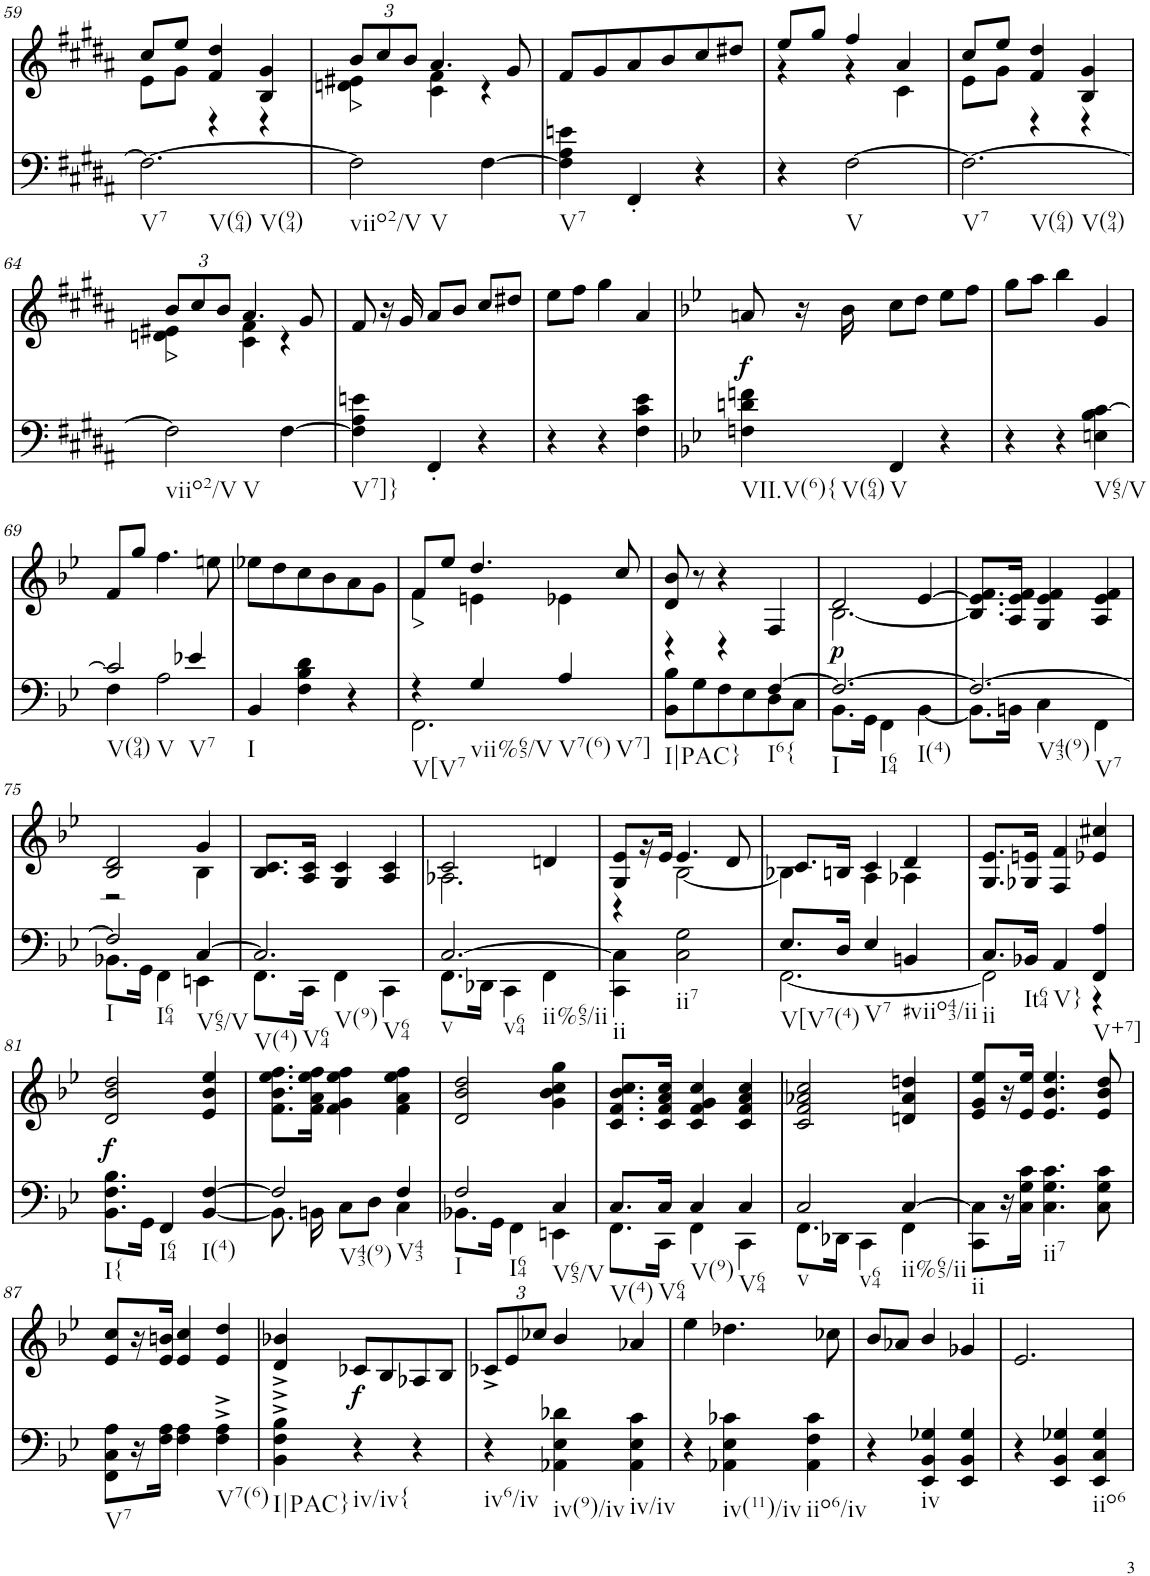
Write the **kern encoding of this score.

**kern	**kern	**text	**dynam
*part2	*part1	*part1	*part1
*staff2	*staff1	*staff1	*staff1
*I"Piano	*I"Piano	*	*
*I'Pno	*I'Pno	*	*
!!LO:PB:g=z
*clefF4	*clefG2	*	*
*k[f#c#g#d#a#]	*k[f#c#g#d#a#]	*	*
*M3/4	*M3/4	*	*
=59	=59	=59	=59
*	*^	*	*
!LO:TX:b:t=V7	!	!	!	!
!LO:TX:b:t=V(64)	!	!	!	!
!LO:TX:b:t=V(94)	!	!	!	!
2.F#\_	8cc#/L	8e\L	.	.
.	8ee/J	8g#\J	.	.
.	4f#/ 4dd#/	4r	.	.
.	4B/ 4g#/	4r	.	.
=60	=60	=60	=60	=60
*	*Xbrackettup	*	*	*
!LO:TX:b:t=viio2/V	!	!	!	!
!LO:TX:b:t=V	!	!	!	!
!	!	!	!LO:LY:b	!
2F#\]	12b/L	4dn\ 4e#X\	>	.
.	12cc#/	.	.	.
.	12b/J	.	.	.
.	4.a#/	4c#\ 4f#\	.	.
[4F#\	.	4r	.	.
.	8g#/	.	.	.
*	*v	*v	*	*
=61	=61	=61	=61
!LO:TX:b:t=V7	!	!	!
4F#\] 4A#\ 4en\	8f#/L	.	.
.	8g#/	.	.
4FF#'/	8a#/	.	.
.	8b/	.	.
4r	8cc#/	.	.
.	8dd#X/J	.	.
=62	=62	=62	=62
*	*^	*	*
4r	8ee/L	4r	.	.
.	8gg#/J	.	.	.
!LO:TX:b:t=V	!	!	!	!
[2F#\	4ff#/	4r	.	.
.	4a#/	4c#\	.	.
=63	=63	=63	=63	=63
!LO:TX:b:t=V7	!	!	!	!
!LO:TX:b:t=V(64)	!	!	!	!
!LO:TX:b:t=V(94)	!	!	!	!
2.F#\_	8cc#/L	8e\L	.	.
.	8ee/J	8g#\J	.	.
.	4f#/ 4dd#/	4r	.	.
.	4B/ 4g#/	4r	.	.
!!LO:LB:g=z	!!
=64	=64	=64	=64	=64
!LO:TX:b:t=viio2/V	!	!	!	!
!LO:TX:b:t=V	!	!	!	!
!	!	!	!LO:LY:b	!
2F#\]	12b/L	4dn\ 4e#X\	>	.
.	12cc#/	.	.	.
.	12b/J	.	.	.
.	4.a#/	4c#\ 4f#\	.	.
[4F#\	.	4r	.	.
.	8g#/	.	.	.
*	*v	*v	*	*
=65	=65	=65	=65
!LO:TX:b:t=V7]}	!	!	!
4F#\] 4A#\ 4en\	8f#/	.	.
.	16r	.	.
.	16g#/	.	.
4FF#'/	8a#/L	.	.
.	8b/J	.	.
4r	8cc#/L	.	.
.	8dd#X/J	.	.
=66	=66	=66	=66
4r	8ee\L	.	.
.	8ff#\J	.	.
4r	4gg#\	.	.
4F#\ 4c#\ 4e\	4a#/	.	.
=67	=67	=67	=67
*k[b-e-]	*k[b-e-]	*	*
!LO:TX:b:t=VII.V(6){	!	!	!
!LO:TX:b:t=V(64)	!	!	!
!	!	!	!LO:DY:b
4Fn\ 4dn\ 4fn\	8an/	.	f
.	16r	.	.
.	16b-\	.	.
!LO:TX:b:t=V	!	!	!
4FF/	8cc\L	.	.
.	8dd\J	.	.
4r	8ee-\L	.	.
.	8ff\J	.	.
=68	=68	=68	=68
4r	8gg\L	.	.
.	8aa\J	.	.
4r	4bb-\	.	.
!LO:TX:b:t=V65/V	!	!	!
4En\ 4B-\ [4c\	4g/	.	.
!!LO:LB:g=z
=69	=69	=69	=69
*^	*	*	*
!LO:TX:b:t=V(94)	!	!	!	!
!LO:TX:b:t=V	!	!	!	!
2c/]	4F\	8f/L	.	.
.	.	8gg/J	.	.
.	2A\	4.ff\	.	.
!LO:TX:b:t=V7	!	!	!	!
4e-X/	.	.	.	.
.	.	8een\	.	.
*v	*v	*	*	*
=70	=70	=70	=70
!LO:TX:b:t=I	!	!	!
4BB-/	8ee-X\L	.	.
.	8dd\	.	.
4F\ 4B-\ 4d\	8cc\	.	.
.	8b-\	.	.
4r	8a\	.	.
.	8g\J	.	.
=71	=71	=71	=71
*^	*^	*	*
!LO:TX:b:t=V[V7	!	!	!	!	!
!	!	!	!	!LO:LY:b	!
4r	2.FF\	8f/L	4f\	>	.
.	.	8ee-/J	.	.	.
!LO:TX:b:t=vii%65/V	!	!	!	!	!
4G/	.	4.dd/	4en\	.	.
!LO:TX:b:t=V7(6)	!	!	!	!	!
!LO:TX:b:t=V7]	!	!	!	!	!
4A/	.	.	4e-X\	.	.
.	.	8cc/	.	.	.
*	*	*v	*v	*	*
=72	=72	=72	=72	=72
!LO:TX:b:t=I|PAC}	!	!	!	!
4r	8BB-\ 8B-\L	8d/ 8b-/	.	.
.	8G\	8r	.	.
4r	8F\	4r	.	.
.	8E-\	.	.	.
!LO:TX:b:t=I6{	!	!	!	!
[4F/	8D\	4F/	.	.
.	8C\J	.	.	.
=73	=73	=73	=73	=73
*	*	*^	*	*
!LO:TX:b:t=I	!	!	!	!	!
!LO:TX:b:t=I64	!	!	!	!	!
!LO:TX:b:t=I(4)	!	!	!	!	!
!	!	!	!	!	!LO:DY:b
2.F/_	8.BB-\L	2d/	[2.B-\	.	p
.	16GG\Jk	.	.	.	.
.	4FF\	.	.	.	.
.	[4BB-\	[4e-/	.	.	.
*	*	*v	*v	*	*
=74	=74	=74	=74	=74
!LO:TX:b:t=V43(9)	!	!	!	!
!LO:TX:b:t=V7	!	!	!	!
2.F/_	8.BB-\L]	8.B-/] 8.e-/] 8.f/L	.	.
.	16BBn\Jk	16A/ 16e-/ 16f/Jk	.	.
.	4C\	4G/ 4e-/ 4f/	.	.
.	4FF\	4A/ 4e-/ 4f/	.	.
!!LO:LB:g=z
=75	=75	=75	=75	=75
*	*	*^	*	*
!LO:TX:b:t=I	!	!	!	!	!
!LO:TX:b:t=I64	!	!	!	!	!
2F/]	8.BB-X\L	2B-/ 2d/	2r	.	.
.	16GG\Jk	.	.	.	.
.	4FF\	.	.	.	.
!LO:TX:b:t=V65/V	!	!	!	!	!
[4C/	4EEn\	4g/	4B-\	.	.
=76	=76	=76	=76	=76	=76
!LO:TX:b:t=V(4)	!	!	!	!	!
!LO:TX:b:t=V64	!	!	!	!	!
!LO:TX:b:t=V(9)	!	!	!	!	!
!LO:TX:b:t=V64	!	!	!	!	!
*	*	*v	*v	*	*
2.C/]	8.FF\L	8.B-/ 8.c/L	.	.
.	16CC\Jk	16A/ 16c/Jk	.	.
.	4FF\	4G/ 4c/	.	.
.	4CC\	4A/ 4c/	.	.
=77	=77	=77	=77	=77
*	*	*^	*	*
!LO:TX:b:t=v	!	!	!	!	!
!LO:TX:b:t=v64	!	!	!	!	!
!LO:TX:b:t=ii%65/ii	!	!	!	!	!
[2.C/	8.FF\L	2c/	2.A-X\	.	.
.	16DD-X\Jk	.	.	.	.
.	4CC\	.	.	.	.
.	4FF\	4dn/	.	.	.
=78	=78	=78	=78	=78	=78
!LO:TX:b:t=ii	!	!	!	!	!
*v	*v	*	*	*	*
4CC\ 4C\]	8G/ 8e-/L	4r	.	.
.	16r	.	.	.
.	16e-/JJ	.	.	.
!LO:TX:b:t=ii7	!	!	!	!
2C\ 2G\	4.e-/	[2B-\	.	.
.	8d/	.	.	.
=79	=79	=79	=79	=79
*^	*	*	*	*
!LO:TX:b:t=V[V7(4)	!	!	!	!	!
8.E-/L	[2.FF\	8.c/L	4B-X\]	.	.
16D/Jk	.	16Bn/Jk	.	.	.
!LO:TX:b:t=V7	!	!	!	!	!
4E-/	.	4c/	4A\	.	.
!LO:TX:b:t=#viio43/ii	!	!	!	!	!
4BBn/	.	4d/	4A-X\	.	.
=80	=80	=80	=80	=80	=80
!LO:TX:b:t=ii	!	!	!	!	!
*	*	*v	*v	*	*
8.C/L	2FF\]	8.G/ 8.e-/L	.	.
!LO:TX:b:t=It64	!	!	!	!
16BB-X/Jk	.	16G-X/ 16en/Jk	.	.
!LO:TX:b:t=V}	!	!	!	!
4AA/	.	4F/ 4f/	.	.
!LO:TX:b:t=V+7]	!	!	!	!
4FF/ 4A/	4r	4e-X/ 4cc#X/	.	.
!!LO:LB:g=z
=81	=81	=81	=81	=81
!LO:TX:b:t=I{	!	!	!	!
!	!	!	!	!LO:DY:b
*v	*v	*	*	*
8.BB-\ 8.F\ 8.B-\L	2d/ 2b-/ 2dd/	.	f
16GG\Jk	.	.	.
!LO:TX:b:t=I64	!	!	!
4FF/	.	.	.
!LO:TX:b:t=I(4)	!	!	!
[4BB-/ [4F/	4e-/ 4b-/ 4ee-/	.	.
=82	=82	=82	=82
*^	*	*	*
!LO:TX:b:t=V43(9)	!	!	!	!
2F/]	8.BB-\]	8.f\ 8.b-\ 8.ee-\ 8.ff\L	.	.
.	16BBn\	16f\ 16a\ 16ee-\ 16ff\Jk	.	.
.	8C\L	4f\ 4g\ 4ee-\ 4ff\	.	.
.	8D\J	.	.	.
!LO:TX:b:t=V43	!	!	!	!
4F/	4C\	4f\ 4a\ 4ee-\ 4ff\	.	.
=83	=83	=83	=83	=83
!LO:TX:b:t=I	!	!	!	!
!LO:TX:b:t=I64	!	!	!	!
2F/	8.BB-X\L	2d/ 2b-/ 2dd/	.	.
.	16GG\Jk	.	.	.
.	4FF\	.	.	.
!LO:TX:b:t=V65/V	!	!	!	!
4C/	4EEn\	4g\ 4b-\ 4cc\ 4gg\	.	.
=84	=84	=84	=84	=84
!LO:TX:b:t=V(4)	!	!	!	!
8.C/L	8.FF\L	8.c/ 8.f/ 8.b-/ 8.cc/L	.	.
!LO:TX:b:t=V64	!	!	!	!
16C/Jk	16CC\Jk	16c/ 16f/ 16a/ 16cc/Jk	.	.
!LO:TX:b:t=V(9)	!	!	!	!
4C/	4FF\	4c/ 4f/ 4g/ 4cc/	.	.
!LO:TX:b:t=V64	!	!	!	!
4C/	4CC\	4c/ 4f/ 4a/ 4cc/	.	.
=85	=85	=85	=85	=85
!LO:TX:b:t=v	!	!	!	!
!LO:TX:b:t=v64	!	!	!	!
2C/	8.FF\L	2c/ 2f/ 2a-X/ 2cc/	.	.
.	16DD-X\Jk	.	.	.
.	4CC\	.	.	.
!LO:TX:b:t=ii%65/ii	!	!	!	!
[4C/	4FF\	4dn/ 4a-/ 4ddn/	.	.
=86	=86	=86	=86	=86
!LO:TX:b:t=ii	!	!	!	!
*v	*v	*	*	*
8CC\ 8C\]L	8e-/ 8g/ 8ee-/L	.	.
16r	16r	.	.
16C\ 16G\ 16c\JJ	16e-/ 16ee-/JJ	.	.
!LO:TX:b:t=ii7	!	!	!
4.C\ 4.G\ 4.c\	4.e-/ 4.b-/ 4.ee-/	.	.
8C\ 8G\ 8c\	8e-/ 8b-/ 8dd/	.	.
!!LO:LB:g=z
=87	=87	=87	=87
!LO:TX:b:t=V7	!	!	!
8FF\ 8C\ 8A\L	8e-/ 8cc/L	.	.
16r	16r	.	.
16F\ 16A\JJ	16e-/ 16bn/JJ	.	.
4F\ 4A\	4e-/ 4cc/	.	.
!LO:TX:b:t=V7(6)	!	!	!
4F\^ 4A\^	4e-/ 4dd/	.	.
=88	=88	=88	=88
!LO:TX:b:t=I|PAC}	!	!	!
4BB-\^ 4F\^ 4B-\^	4d/ 4b-X/	.	.
!LO:TX:b:t=iv/iv{	!	!	!
!	!	!	!LO:DY:b
4r	8c-X/L	.	f
.	8B-/	.	.
4r	8A-X/	.	.
.	8B-/J	.	.
=89	=89	=89	=89
!LO:TX:b:t=iv6/iv	!	!	!
4r	12c-X^/L	.	.
.	12e-/	.	.
.	12cc-X/J	.	.
!LO:TX:b:t=iv(9)/iv	!	!	!
4AA-X\ 4E-\ 4d-X\	4b-/	.	.
!LO:TX:b:t=iv/iv	!	!	!
4AA-\ 4E-\ 4c\	4a-X/	.	.
=90	=90	=90	=90
4r	4ee-\	.	.
!LO:TX:b:t=iv(11)/iv	!	!	!
4AA-X\ 4E-\ 4c-X\	4.dd-X\	.	.
!LO:TX:b:t=iio6/iv	!	!	!
4AA-\ 4F\ 4c-\	.	.	.
.	8cc-X\	.	.
=91	=91	=91	=91
4r	8b-/L	.	.
.	8a-X/J	.	.
!LO:TX:b:t=iv	!	!	!
4EE-/ 4BB-/ 4G-X/	4b-/	.	.
4EE-/ 4BB-/ 4G-/	4g-X/	.	.
=92	=92	=92	=92
4r	2.e-/	.	.
4EE-/ 4BB-/ 4G-X/	.	.	.
!LO:TX:b:t=iio6	!	!	!
4EE-/ 4C/ 4G-/	.	.	.
=	=	=	=
*-	*-	*-	*-
